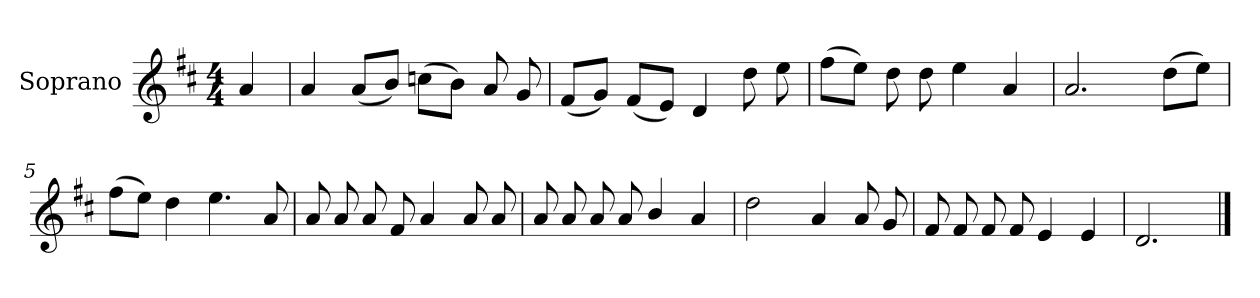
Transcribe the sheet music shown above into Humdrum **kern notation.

**kern
*part1
*staff1
*I"Soprano
*I'S.
*clefG2
*k[f#c#]
*M4/4
*MM80
=
4a/
=1
4a/
(<8a/L
8b/J)
(>8ccn\L
8b\J)
8a/
8g/
=2
(<8f#/L
8g/J)
(<8f#/L
8e/J)
4d/
8dd\
8ee\
=3
(>8ff#\L
8ee\J)
8dd\
8dd\
4ee\
4a/
!!LO:LB:g=z
=4
2.a/
(>8dd\L
8ee\J)
=5
(>8ff#\L
8ee\J)
4dd\
4.ee\
8a/
=6
8a/
8a/
8a/
8f#/
4a/
8a/
8a/
!!LO:LB:g=z
=7
8a/
8a/
8a/
8a/
4b/
4a/
=8
2dd\
4a/
8a/
8g/
=9
8f#/
8f#/
8f#/
8f#/
4e/
4e/
=10
2.d/
==
*-
